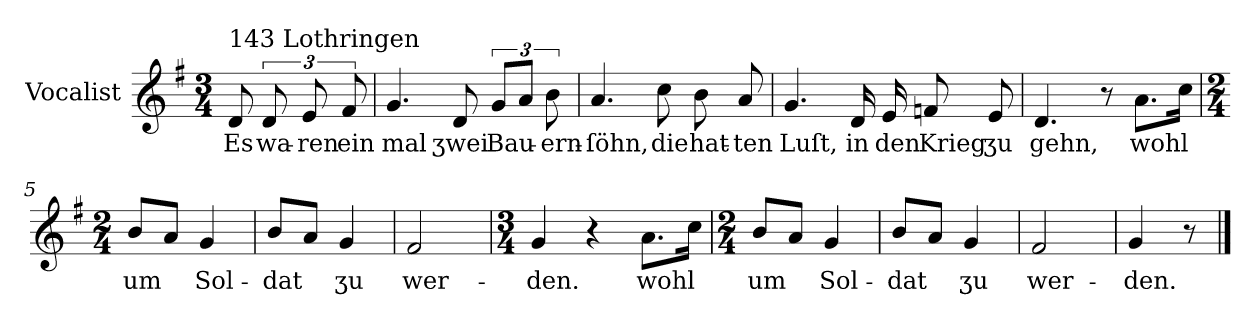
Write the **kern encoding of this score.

**kern	**text
*part1	*part1
*staff1	*staff1
*I"Vocalist	*
*k[f#]	*
*G:	*
*M3/4	*
=	=
!LO:TX:a:t=143 Lothringen	!
8d	Es
12d	wa-
12e	-ren
12f#	ein
=1	=1
4.g	mal
8d	ʒwei
12gL	Bau-
12aJ	.
12b	-ern-
=2	=2
4.a	-ſöhn,
8cc	die
8b	hat-
8a	-ten
=3	=3
4.g	Luſt,
16d	in
16e	den
8fn	Krieg
8e	ʒu
=4	=4
4.d	gehn,
8r	.
8.aL	wohl
16ccJk	.
=5	=5
*M2/4	*
8bL	um
8aJ	.
4g	Sol-
=6	=6
8bL	-dat
8aJ	.
4g	ʒu
=7	=7
2f#	wer-
=8	=8
*M3/4	*
4g	-den.
4r	.
8.aL	wohl
16ccJk	.
=10	=10
*M2/4	*
8bL	um
8aJ	.
4g	Sol-
=11	=11
8bL	-dat
8aJ	.
4g	ʒu
=12	=12
2f#	wer-
=13	=13
4g	-den.
8r	.
==	==
*-	*-
